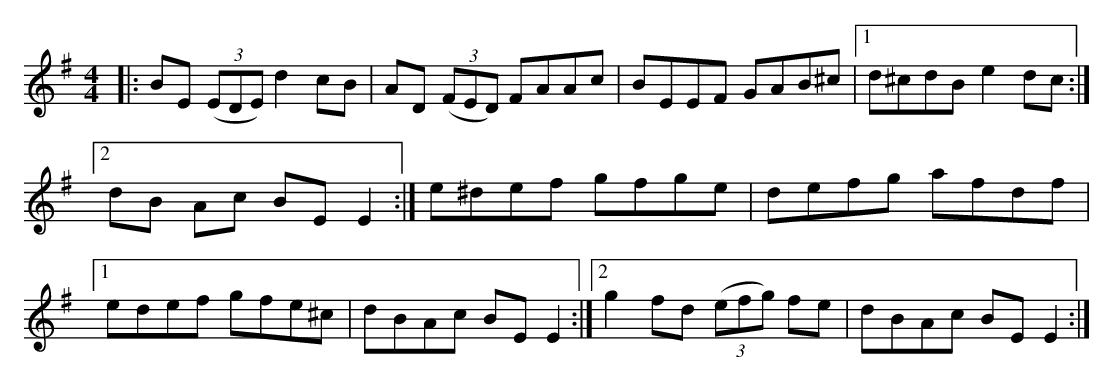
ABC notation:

X:1
M:4/4
K:Emin
|:BE ((3EDE) d2 cB|AD ((3FED) FAAc|BEEF GAB^c|1 d^cdB e2 dc:|
[2 dB Ac BE E2:|e^def gfge|defg afdf|
[1edef gfe^c|dBAc BEE2:|2 g2 fd ((3efg) fe|dBAc BE E2:|
